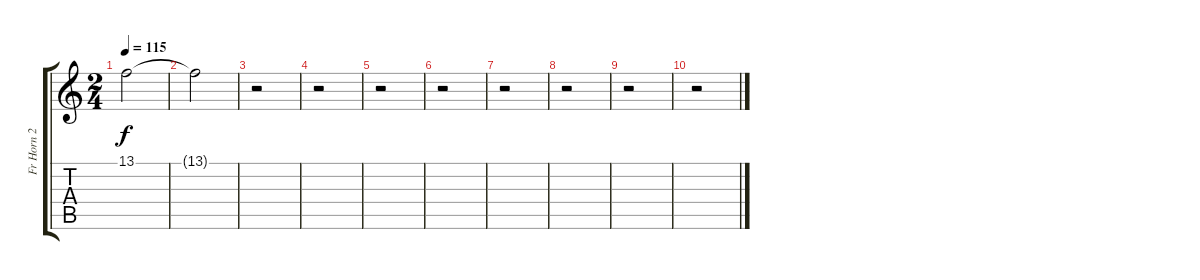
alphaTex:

\track ("Fr Horn 2" "Fr Horn 2") {instrument frenchhorn}
\staff {score tabs}
\tuning (E4 B3 G3 D3 A2 E2) {hide}
\ts (2 4)
\tempo 115
\clef g2
\ks c
13.1.2{dy f} |
13.1{t}.2 |
r.2 |
r.2 |
r.2 |
r.2 |
r.2 |
r.2 |
r.2 |
r.2
